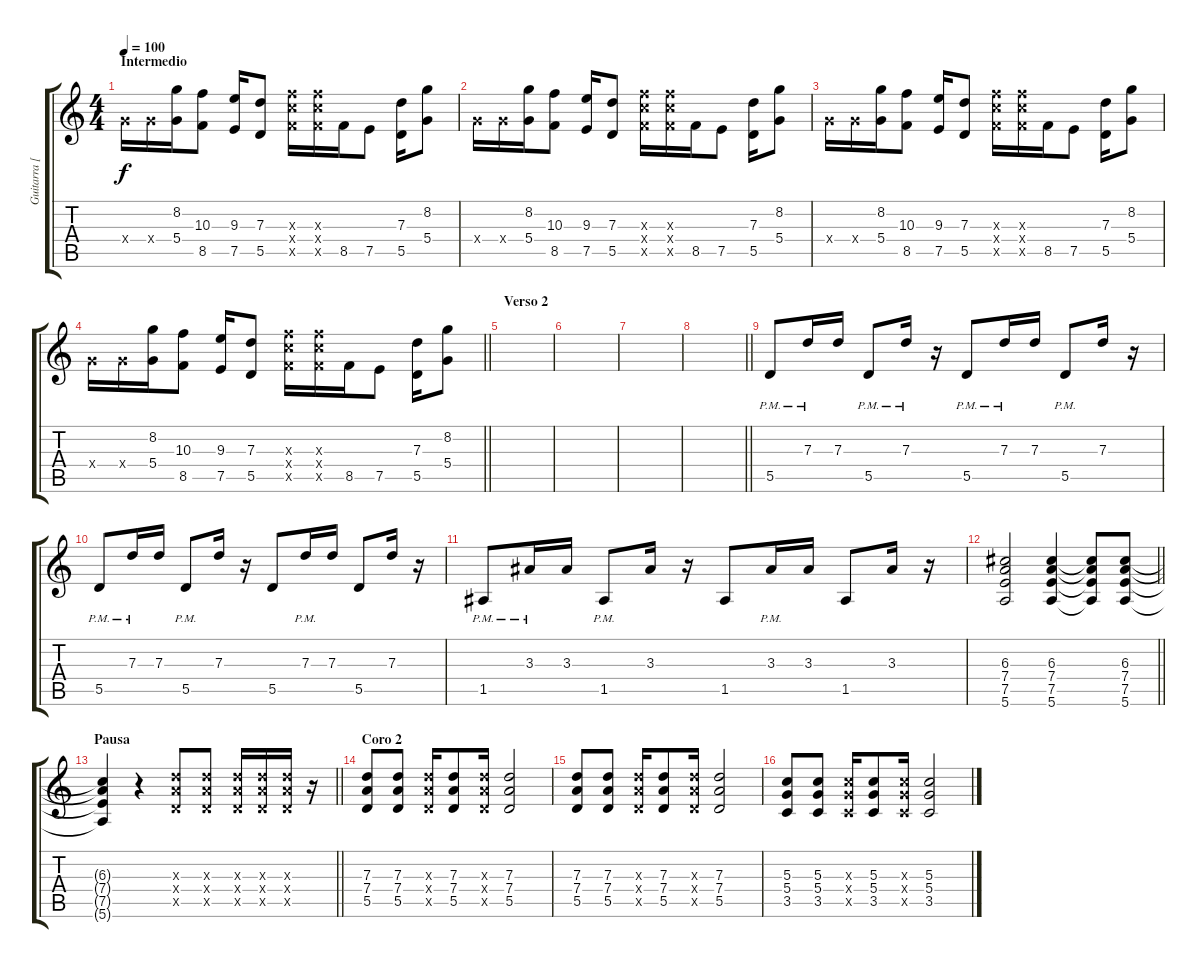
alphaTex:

\track ("Guitarra [Alex]" "Guitarra [") {instrument overdrivenguitar}
\staff {score tabs}
\tuning (E4 B3 G3 D3 A2 E2) {hide}
\ts (4 4)
\section ("" "Intermedio")
\tempo 100
\clef g2
\ks c
5.4{x}.16{dy f} 5.4{x}.16 (8.2 5.4).16 (10.3 8.5).8 (9.3 7.5).16 (7.3 5.5).8 (10.3{x} 10.4{x} 8.5{x}).16 (10.3{x} 10.4{x} 8.5{x}).16 8.5.16 7.5.8 (7.3 5.5).16 (8.2 5.4).8 |
5.4{x}.16 5.4{x}.16 (8.2 5.4).16 (10.3 8.5).8 (9.3 7.5).16 (7.3 5.5).8 (10.3{x} 10.4{x} 8.5{x}).16 (10.3{x} 10.4{x} 8.5{x}).16 8.5.16 7.5.8 (7.3 5.5).16 (8.2 5.4).8 |
5.4{x}.16 5.4{x}.16 (8.2 5.4).16 (10.3 8.5).8 (9.3 7.5).16 (7.3 5.5).8 (10.3{x} 10.4{x} 8.5{x}).16 (10.3{x} 10.4{x} 8.5{x}).16 8.5.16 7.5.8 (7.3 5.5).16 (8.2 5.4).8 |
\barLineRight lightlight
5.4{x}.16 5.4{x}.16 (8.2 5.4).16 (10.3 8.5).8 (9.3 7.5).16 (7.3 5.5).8 (10.3{x} 10.4{x} 8.5{x}).16 (10.3{x} 10.4{x} 8.5{x}).16 8.5.16 7.5.8 (7.3 5.5).16 (8.2 5.4).8 |
\section ("" "Verso 2")
|
|
|
\barLineRight lightlight
|
5.5{pm}.8{instrument electricguitarclean} 7.3{pm}.16 7.3.16 5.5{pm}.8 7.3{pm}.16 r.16 5.5{pm}.8 7.3{pm}.16 7.3.16 5.5{pm}.8 7.3.16 r.16 |
5.5{pm}.8 7.3{pm}.16 7.3.16 5.5{pm}.8 7.3.16 r.16 5.5.8 7.3{pm}.16 7.3.16 5.5.8 7.3.16 r.16 |
1.5{pm}.8 3.3{pm}.16 3.3.16 1.5{pm}.8 3.3.16 r.16 1.5.8 3.3{pm}.16 3.3.16 1.5.8 3.3.16 r.16 |
\barLineRight lightlight
(6.3 7.4 7.5 5.6).2{instrument overdrivenguitar} (6.3 7.4 7.5 5.6).4 (6.3{t} 7.4{t} 7.5{t} 5.6{t}).8 (6.3 7.4 7.5 5.6).8 |
\section ("" "Pausa")
\barLineRight lightlight
(6.3{t} 7.4{t} 7.5{t} 5.6{t}).4 r.4 (7.3{x} 7.4{x} 5.5{x}).8 (7.3{x} 7.4{x} 5.5{x}).8 (7.3{x} 7.4{x} 5.5{x}).16 (7.3{x} 7.4{x} 5.5{x}).16 (7.3{x} 7.4{x} 5.5{x}).16 r.16 |
\section ("" "Coro 2")
(7.3 7.4 5.5).8 (7.3 7.4 5.5).8 (7.3{x} 7.4{x} 5.5{x}).16 (7.3 7.4 5.5).8 (7.3{x} 7.4{x} 5.5{x}).16 (7.3 7.4 5.5).2 |
(7.3 7.4 5.5).8 (7.3 7.4 5.5).8 (7.3{x} 7.4{x} 5.5{x}).16 (7.3 7.4 5.5).8 (7.3{x} 7.4{x} 5.5{x}).16 (7.3 7.4 5.5).2 |
(5.3 5.4 3.5).8 (5.3 5.4 3.5).8 (5.3{x} 5.4{x} 3.5{x}).16 (5.3 5.4 3.5).8 (5.3{x} 5.4{x} 3.5{x}).16 (5.3 5.4 3.5).2
